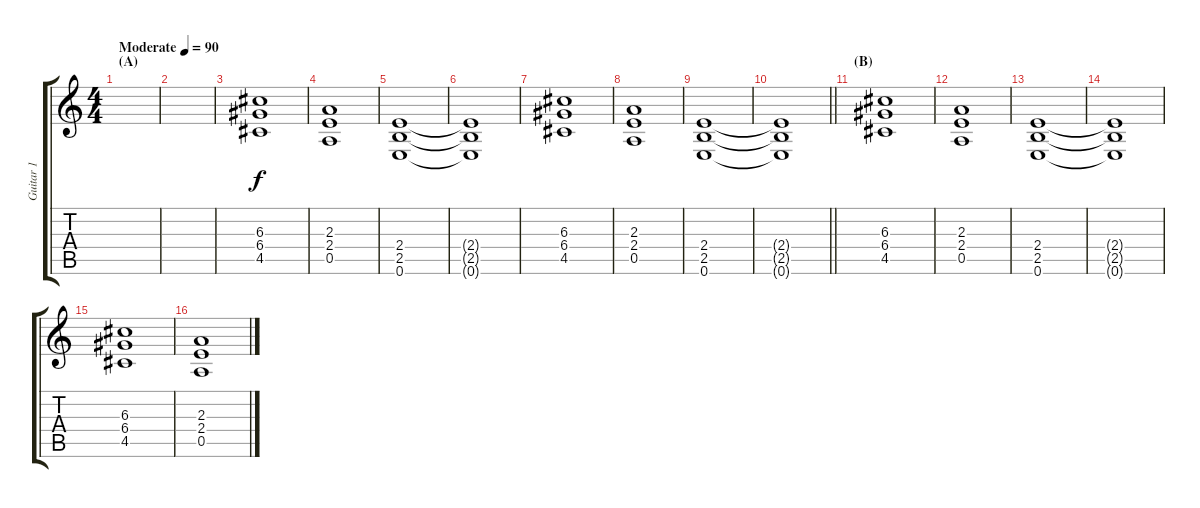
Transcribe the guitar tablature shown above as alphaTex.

\track ("Guitar 1" "Guitar 1") {instrument overdrivenguitar}
\staff {score tabs}
\tuning (E4 B3 G3 D3 A2 E2) {hide}
\ts (4 4)
\section ("" "(A)")
\tempo (90 "Moderate")
\clef g2
\ks c
|
|
(6.3 6.4 4.5).1 |
(2.3 2.4 0.5).1 |
(2.4 2.5 0.6).1 |
(2.4{t} 2.5{t} 0.6{t}).1 |
(6.3 6.4 4.5).1 |
(2.3 2.4 0.5).1 |
(2.4 2.5 0.6).1 |
\barLineRight lightlight
(2.4{t} 2.5{t} 0.6{t}).1 |
\section ("" "(B)")
(6.3 6.4 4.5).1 |
(2.3 2.4 0.5).1 |
(2.4 2.5 0.6).1 |
(2.4{t} 2.5{t} 0.6{t}).1 |
(6.3 6.4 4.5).1 |
(2.3 2.4 0.5).1
